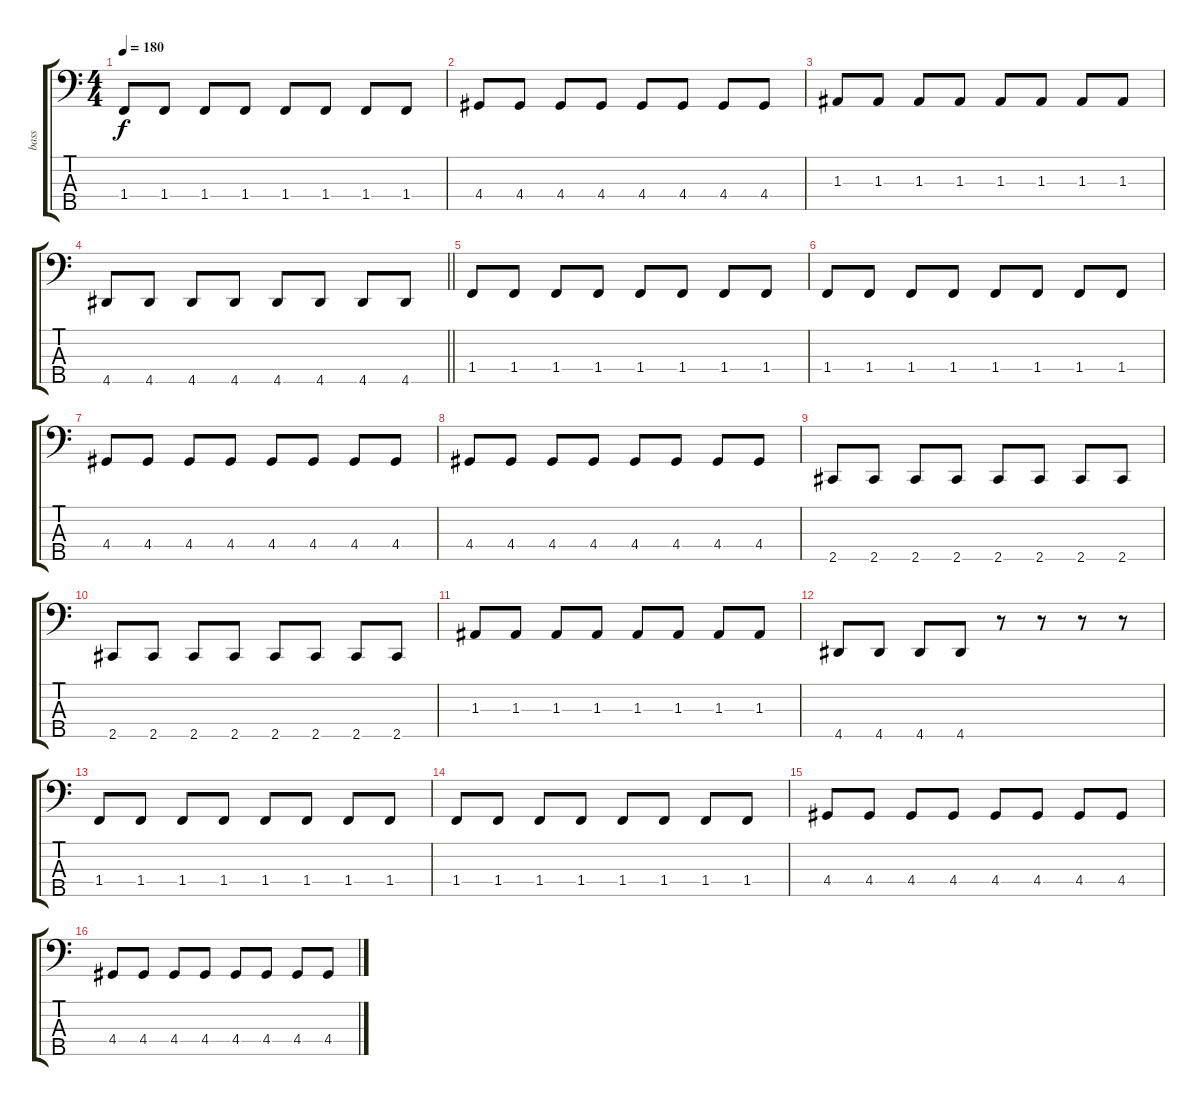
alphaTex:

\track ("bass" "bass") {instrument electricbassfinger}
\staff {score tabs}
\tuning (G2 D2 A1 E1 B0) {hide}
\ts (4 4)
\tempo 180
\clef f4
\ks c
1.4.8{dy f} 1.4.8 1.4.8 1.4.8 1.4.8 1.4.8 1.4.8 1.4.8 |
4.4.8 4.4.8 4.4.8 4.4.8 4.4.8 4.4.8 4.4.8 4.4.8 |
1.3.8 1.3.8 1.3.8 1.3.8 1.3.8 1.3.8 1.3.8 1.3.8 |
\barLineRight lightlight
4.5.8 4.5.8 4.5.8 4.5.8 4.5.8 4.5.8 4.5.8 4.5.8 |
1.4.8 1.4.8 1.4.8 1.4.8 1.4.8 1.4.8 1.4.8 1.4.8 |
1.4.8 1.4.8 1.4.8 1.4.8 1.4.8 1.4.8 1.4.8 1.4.8 |
4.4.8 4.4.8 4.4.8 4.4.8 4.4.8 4.4.8 4.4.8 4.4.8 |
4.4.8 4.4.8 4.4.8 4.4.8 4.4.8 4.4.8 4.4.8 4.4.8 |
2.5.8 2.5.8 2.5.8 2.5.8 2.5.8 2.5.8 2.5.8 2.5.8 |
2.5.8 2.5.8 2.5.8 2.5.8 2.5.8 2.5.8 2.5.8 2.5.8 |
1.3.8 1.3.8 1.3.8 1.3.8 1.3.8 1.3.8 1.3.8 1.3.8 |
4.5.8 4.5.8 4.5.8 4.5.8 r.8 r.8 r.8 r.8 |
1.4.8 1.4.8 1.4.8 1.4.8 1.4.8 1.4.8 1.4.8 1.4.8 |
1.4.8 1.4.8 1.4.8 1.4.8 1.4.8 1.4.8 1.4.8 1.4.8 |
4.4.8 4.4.8 4.4.8 4.4.8 4.4.8 4.4.8 4.4.8 4.4.8 |
4.4.8 4.4.8 4.4.8 4.4.8 4.4.8 4.4.8 4.4.8 4.4.8
